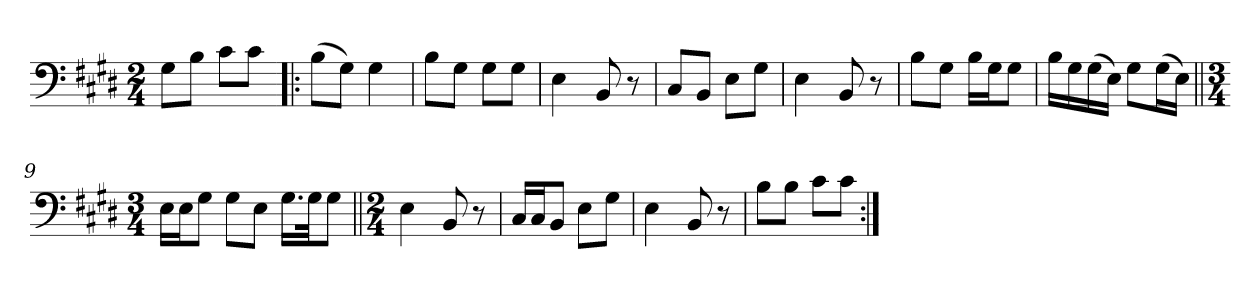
**kern
*part1
*staff1
*clefF4
*k[f#c#g#d#]
*M2/4
=1
8G#\L
8B\J
8c#\L
8c#\J
=2!|:
(8B\L
8G#\J)
4G#\
=3
8B\L
8G#\J
8G#\L
8G#\J
=4
4E\
8BB/
8r
=5
8C#/L
8BB/J
8E\L
8G#\J
=6
4E\
8BB/
8r
=7
8B\L
8G#\J
16B\LL
16G#\J
8G#\J
=8
16B\LL
16G#\
(16G#\
16E\JJ)
8G#\L
(16G#\L
16E\JJ)
=9||
*M3/4
16E\LL
16E\J
8G#\J
8G#\L
8E\J
16.G#\LL
32G#\JK
8G#\J
=10||
*M2/4
4E\
8BB/
8r
=11
16C#/LL
16C#/J
8BB/J
8E\L
8G#\J
=12
4E\
8BB/
8r
=13
8B\L
8B\J
8c#\L
8c#\J
=:|!
*-
